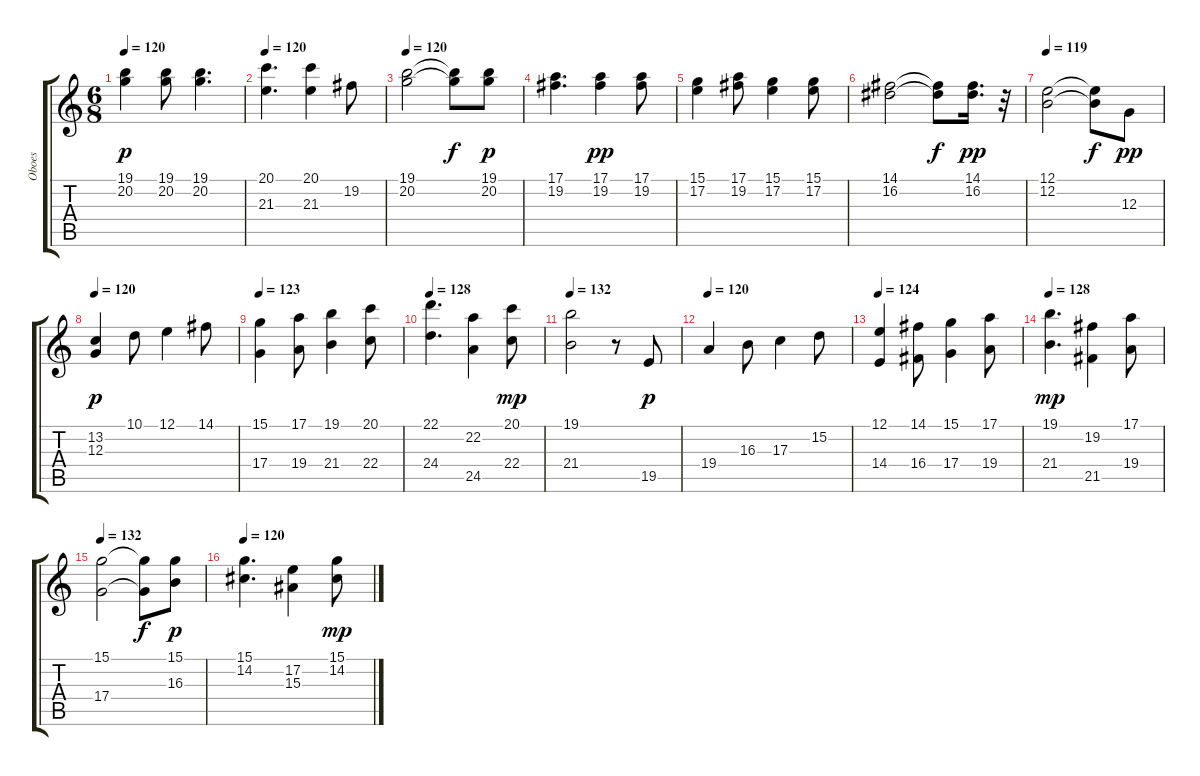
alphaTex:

\track ("Oboes" "Oboes") {instrument oboe}
\staff {score tabs}
\tuning (E4 B3 G3 D3 A2 E2) {hide}
\ts (6 8)
\tempo 120
\clef g2
\ks c
(19.1 20.2).4{dy p} (19.1 20.2).8 (19.1 20.2).4{d} |
\tempo 120
(20.1 21.3).4{d} (20.1 21.3).4 19.2.8 |
\tempo 120
(19.1 20.2).2 (19.1{t} 20.2{t}).8{dy f} (19.1 20.2).8{dy p} |
(17.1 19.2).4{d} (17.1 19.2).4{dy pp} (17.1 19.2).8 |
(15.1 17.2).4 (17.1 19.2).8 (15.1 17.2).4 (15.1 17.2).8 |
(14.1 16.2).2 (14.1{t} 16.2{t}).8{dy f} (14.1 16.2).16{d dy pp} r.32 |
\tempo 119
(12.1 12.2).2 (12.1{t} 12.2{t}).8{dy f} 12.3.8{dy pp} |
\tempo 120
(13.2 12.3).4{dy p} 10.1.8 12.1.4 14.1.8 |
\tempo 123
(15.1 17.4).4 (17.1 19.4).8 (19.1 21.4).4 (20.1 22.4).8 |
\tempo 128
(22.1 24.4).4{d} (22.2 24.5).4 (20.1 22.4).8{dy mp} |
\tempo 132
(19.1 21.4).2 r.8 19.5.8{dy p} |
\tempo 120
19.4.4 16.3.8 17.3.4 15.2.8 |
\tempo 124
(12.1 14.4).4 (14.1 16.4).8 (15.1 17.4).4 (17.1 19.4).8 |
\tempo 128
(19.1 21.4).4{d dy mp} (19.2 21.5).4 (17.1 19.4).8 |
\tempo 132
(15.1 17.4).2 (15.1{t} 17.4{t}).8{dy f} (15.1 16.3).8{dy p} |
\tempo 120
(15.1 14.2).4{d} (17.2 15.3).4 (15.1 14.2).8{dy mp}
